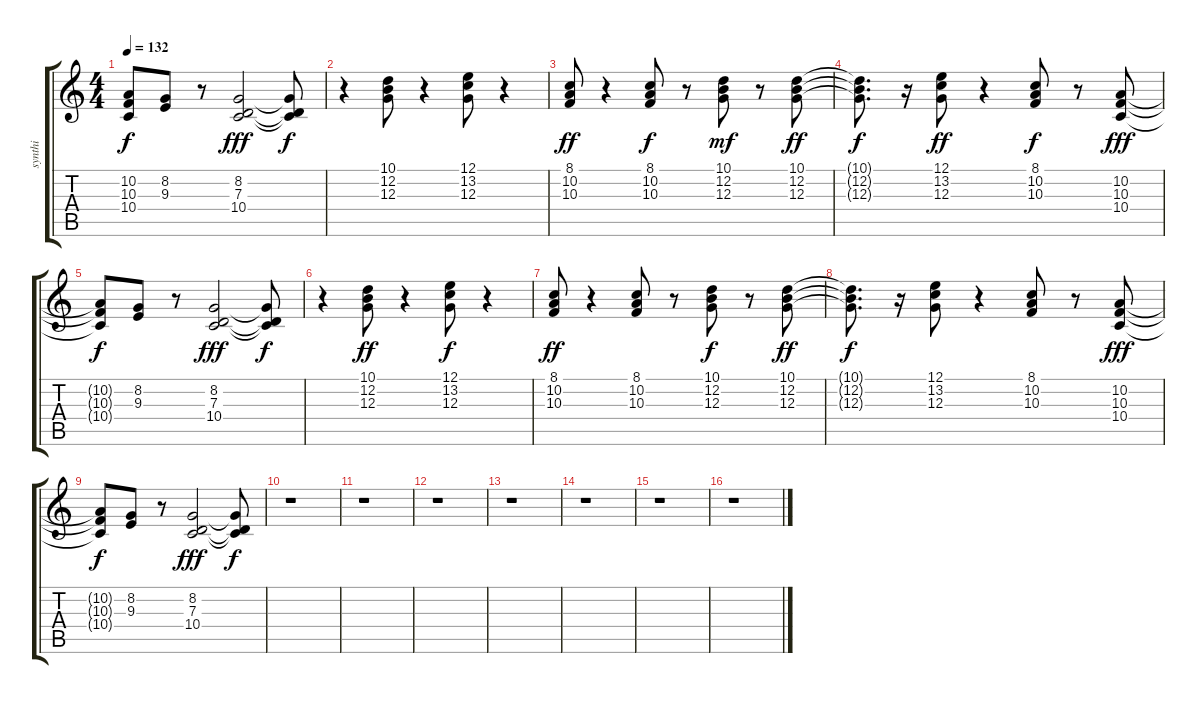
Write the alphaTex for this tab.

\track ("synthi" "synthi") {instrument lead1square}
\staff {score tabs}
\tuning (E4 B3 G3 D3 A2 E2) {hide}
\ts (4 4)
\tempo 132
\clef g2
\ks c
(10.2{t} 10.3{t} 10.4{t}).8{dy f} (8.2 9.3).8 r.8 (8.2 7.3 10.4).2{dy fff} (8.2{t} 7.3{t} 10.4{t}).8{dy f} |
r.4 (10.1 12.2 12.3).8 r.4 (12.1 13.2 12.3).8 r.4 |
(8.1 10.2 10.3).8{dy ff} r.4 (8.1 10.2 10.3).8{dy f} r.8 (10.1 12.2 12.3).8{dy mf} r.8 (10.1 12.2 12.3).8{dy ff} |
(10.1{t} 12.2{t} 12.3{t}).8{d dy f} r.16 (12.1 13.2 12.3).8{dy ff} r.4 (8.1 10.2 10.3).8{dy f} r.8 (10.2 10.3 10.4).8{dy fff} |
(10.2{t} 10.3{t} 10.4{t}).8{dy f} (8.2 9.3).8 r.8 (8.2 7.3 10.4).2{dy fff} (8.2{t} 7.3{t} 10.4{t}).8{dy f} |
r.4 (10.1 12.2 12.3).8{dy ff} r.4 (12.1 13.2 12.3).8{dy f} r.4 |
(8.1 10.2 10.3).8{dy ff} r.4 (8.1 10.2 10.3).8 r.8 (10.1 12.2 12.3).8{dy f} r.8 (10.1 12.2 12.3).8{dy ff} |
(10.1{t} 12.2{t} 12.3{t}).8{d dy f} r.16 (12.1 13.2 12.3).8 r.4 (8.1 10.2 10.3).8 r.8 (10.2 10.3 10.4).8{dy fff} |
(10.2{t} 10.3{t} 10.4{t}).8{dy f} (8.2 9.3).8 r.8 (8.2 7.3 10.4).2{dy fff} (8.2{t} 7.3{t} 10.4{t}).8{dy f} |
r.1 |
r.1 |
r.1 |
r.1 |
r.1 |
r.1 |
r.1
